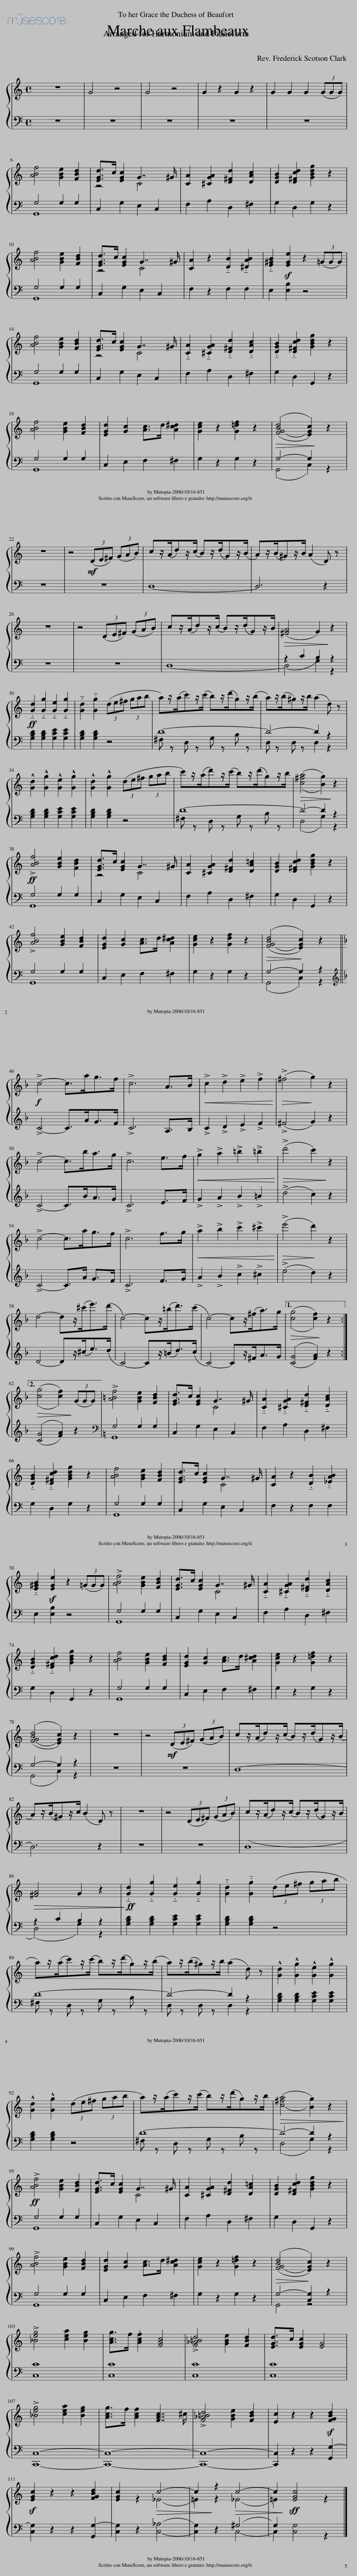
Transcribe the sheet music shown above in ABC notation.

X:1
%%score { ( 1 4 ) | ( 2 3 ) }
L:1/8
M:4/4
I:linebreak $
K:C
V:1 treble
V:4 treble
V:2 bass
V:3 bass
V:1
 z8 | G4 z4 | G4 z4 | G2 z2 G2 z2 | G2 G2 G2 (3(GGG) |$ %5
 [ABf]4 [GBe]2 [FBd]2 | [EGd]>c [EGc]2 G7/2 ^G/ | [CA]2 [^CGA]2 [D^Fd]2 [DAc]2 | [DGB]2 [D^Fcd]2 [GBdg]2 z2 |$ [ABf]4 [GBe]2 [FBd]2 | %10
 [EGd]>c [EGc]2 G7/2 ^G/ | [CA]2 z2 !tenuto!.[DB]2 !tenuto!.[^DAB]2 | !tenuto!.[E^GB]2 [EGe]2 z2 (3(=GGG) |$ [ABf]4 [GBe]2 [FBd]2 | [EGd]>c [EGc]2 G7/2 ^G/ | %15
 !tenuto!.[CA]2 !tenuto!.[^CGA]2 !tenuto!.[D^Fd]2 !tenuto!.[DAc]2 | !tenuto!.[DGB]2 !tenuto!.[D^Fcd]2 [GBdg]2 z2 |$ [ABf]4 [GBe]2 [FBd]2 | [EGd]2 [Gc]2 [Ac]>d [Ac^d]2 | [Gce]2 z2 [G=df]2 z2 | %20
!>(! ((([FGBd]4 [EGc]2))) z2!>)! |$ z8 | z4!mf! (3(DE^F) (3(GAB) | cz/(A/d)z/(c/ B)z/(d/G)z/(B/ | A)z/(B/^G)z/B/ (A2 D) z |$ %25
 z8 | z4 (3(DE^F) (3(GAB) | cz/(A/d)z/(c/ B)z/(d/G)z/B/ |!>(! ([^FA]4 G2)!>)! z2 |$!ff! !tenuto!.[Gd]2 !tenuto!.[Gg]2 !tenuto!.[Ge]2 !tenuto!.[Gg]2 | %30
 !tenuto!.[Gd]2 !tenuto!.[Gg]2 (3(de^f (3gab | a)z/(a/c')z/(c'/ b)z/(d'/g)z/(b/ | a)z/(b/^g)z/b/ (a2 d) z |$ !^![Gd]2 !^![Gg]2 !^![Ge]2 !^![Gg]2 | !^![Gd]2 !^![Gg]2 (3(de^f (3gab | %35
 c')z/(a/d')z/(c'/ b)z/(d'/g)z/b/ |!>(! (([c^fa]4 [Bg]2))!>)! z2 |$!ff! !>![ABf]4 [GBe]2 [FBd]2 | [EGd]>c [EGc]2 G7/2 ^G/ | [CA]2 [^CGA]2 [D^Fd]2 [DA=c]2 | %40
 [DGB]2 [D^Fcd]2 [GBdg]2 z2 |$ !>![ABf]4 [GBe]2 [FBd]2 | [EGd]2 [Gc]2 [Ac]>d [Ac^d]2 | [Gce]2 z2 [Gdf]2 z2 |!>(! ((([FGBd]4 [EGc]2)))!>)! z2 ||$ %45
[K:F]!f! !>!c4- c>ag>f | !>!c6 A>B |!<(! !>!c2 !>!d2 !>!e2 !>!f2!<)! |!>(! (!>!^f4 g2) z2!>)! |$ !>!c4- c>ba>g | %50
 !>!c6 e>f |!<(! !>!g2 !>!a2 !>!=b2 !>!=b2!<)! |!>(! (!>!d'4 c'2)!>)! z2 |$ !>!c4- c>ag>f | !>!c6 f>g | %55
!<(! !>!a2 !>!b2 !>!c'2 !>!^c'2!<)! |!>(! (!>!e'4 d'2) z2!>)! |$ d4- dz/(^c'<e')(d'/ | c4-) cz/(=b<d')(c'/ | c4-) cz/(^f<a)g/ |1 %60
!>(! (([cg]4 [cf]2)) z2!>)! :|2$!>(! (([cg]4 [cf]2))!>)! (3(GGG) ||[K:C] !>![ABf]4 [GBe]2 [FBd]2 | [EGd]>c [EGc]2 G7/2 ^G/ | !tenuto!.[CA]2 !tenuto!.[^CGA]2 !tenuto!.[D^Fd]2 !tenuto!.[DAc]2 |$ %65
 !tenuto!.[DGB]2 !tenuto!.[D^Fcd]2 [GBdg]2 z2 | [ABf]4 [GBe]2 [FBd]2 | [EGd]>c [EGc]2 G7/2 ^G/ | [CA]2 z2 !tenuto!.[DB]2 !tenuto!.[_EAB]2 |$ !tenuto!.[E^GB]2 [EGe]2 z2 (3(=GGG) | %70
 !>![ABf]4 [GBe]2 [FBd]2 | [EGd]>c [EGc]2 G7/2 ^G/ | !tenuto!.[CA]2 !tenuto!.[^CGA]2 !tenuto!.[D^Fd]2 !tenuto!.[DAc]2 |$ !tenuto!.[DGB]2 !tenuto!.[D^Fcd]2 [GBdg]2 z2 | [ABf]4 [GBe]2 [FBd]2 | %75
 [EGd]2 [Gc]2 [Ac]>d [A^cd]2 | [Gce]2 z2 [G=df]2 z2 |$ ((([FGBd]4 [EGc]2))) z2 | z8 | z4!mf! (3(DE^F) (3(GAB) | %80
 cz/(A/d)z/(c/ B)z/(d/G)z/(B/ |$ A)z/(B/^G)z/c/ (B2 D) z | z8 | z4 (3(DE^F) (3(GAB) | cz/(A/d)z/(c/ B)z/(d/G)z/B/ |$ %85
!>(! [^FA]4 G2 z2!>)! |!ff! !tenuto!.[Gd]2 !tenuto!.[Gg]2 !tenuto!.[Ge]2 !tenuto!.[Gg]2 | !tenuto!.[Gd]2 !tenuto!.[Gg]2 (3(de^f (3gab |$ a)z/(a/c')z/(c'/ b)z/(d'/g)z/(b/ | a)z/(b/^g)z/b/ (a2 d) z | %90
 !^![Gd]2 !^![Gg]2 !^![Ge]2 !^![Gg]2 |$ !^![Gd]2 !^![Gg]2 (3(de^f (3gab | a)z/(a/c')z/(c'/ b)z/(d'/g)z/b/ |!>(! (([c^fa]4 [Bg]2)) z2!>)! |$!ff! !>![ABf]4 [GBe]2 [FBd]2 | %95
 [EGd]>c [EGc]2 G7/2 ^G/ | [CA]2 [^CGA]2 [D^Fd]2 [DA=c]2 | [DGB]2 [D^Fcd]2 [GBdg]2 z2 |$ !>![ABf]4 [GBe]2 [FBd]2 | [EGd]2 [Gc]2 [Ac]>d [Ac^d]2 | %100
 [Gce]2 z2 [G=df]2 z2 |!>(! ((([FGBd]4 [EGc]2))) z2!>)! |$ !>![_Beg]4 [cea]2 [Beg]2 | [Acg]>f .[Acf]2 [FAc]4 | !>![F_A=Bd]4 [GBe]2 [FBd]2 | %105
 [EGd]>c [EGc]2 [EG]4 |$ !>![_Beg]4 [cea]2 [Beg]2 | [Acg]>f [Acf]2 [FAc]7/2 ^c/ | !>![F_A=Bd]4 [GBe]2 [FBd]2 | [Ec]2 z2 z2 [FGBd]2 |$ %110
 [EGc]2 z2 z2 [FGBd]2 | [EGc]2 z2!>(! c4- | c2!>)! z2!>(! c4-!>)! | c2 [EGc]4 z2 |] %114
V:2
 z8 | z8 | z8 | z8 | z8 |$ %5
 G,4 G,2 G,2 | C,2 G,2 E,2 C,2 | F,2 A,2 D,2 ^F,2 | G,2 D,2 G,2 z2 |$ G,4 G,2 G,2 | %10
 C,2 G,2 E,2 C,2 | F,2 z2 F,2 F,2 | E,2 [E,B,]2 z4 |$ G,4 G,2 G,2 | C,2 G,2 E,2 C,2 | %15
 F,2 A,2 D,2 ^F,2 | G,2 D,2 G,,2 z2 |$ G,4 G,2 G,2 | C,2 E,2 F,2 ^F,2 | G,2 z2 G,2 z2 | %20
 G,4- G,2 z2 |$ z8 | z8 | D,8- | D,6 z2 |$ %25
 z8 | z8 | D,8- | z2 C2 B,2 z2 |$ [G,B,D]2 [G,B,D]2 [G,CE]2 [G,CE]2 | %30
 [G,B,D]2 [G,B,D]2 z4 | D8- | D4- D2 z2 |$ [G,B,D]2 [G,B,D]2 [G,CE]2 [G,CE]2 | [G,B,D]2 [G,B,D]2 z4 | %35
 D8- | D4- D2 z2 |$ G,4 G,2 G,2 | C,2 G,2 E,2 C,2 | F,2 A,2 D,2 ^F,2 | %40
 G,2 D,2 G,,2 z2 |$ G,4 G,2 G,2 | C,2 E,2 F,2 ^F,2 | G,2 z2 G,2 z2 | G,4- G,2 z2 ||$ %45
[K:F][K:treble] !>!C4- C>AG>F | !>!C6 A,>B, | !>!C2 !>!D2 !>!E2 !>!F2 | (!>!^F4 G2) z2 |$ !>!C4- C>BA>G | %50
 !>!C6 E>F | !>!G2 !>!A2 !>!B2 !>!=B2 | (!>!d4 c2) z2 |$ !>!C4- C>A G>F | !>!C6 F>G | %55
 !>!A2 !>!B2 !>!c2 !>!^c2 | (!>!e4 d2) z2 |$ D4- Dz/(^c<e)(d/ | C4-) Cz/(=B<d)(c/ | C4-) Cz/^F<AG/ |1 %60
 (([CG]4 [FA]2)) z2 :|2$ (([CG]4 [FA]2)) z2 ||[K:C][K:bass] G,4 G,2 G,2 | C,2 G,2 E,2 C,2 | F,2 A,2 D,2 ^F,2 |$ %65
 G,2 D,2 G,2 z2 | G,4 G,2 G,2 | C,2 G,2 E,2 C,2 | F,2 z2 F,2 F,2 |$ E,2 [E,B,]2 z4 | %70
 G,4 G,2 G,2 | C,2 G,2 E,2 C,2 | F,2 A,2 D,2 ^F,2 |$ G,2 D,2 G,,2 z2 | G,4 G,2 G,2 | %75
 C,2 E,2 F,2 ^F,2 | G,2 z2 G,2 z2 |$ G,4- G,2 z2 | z8 | z8 | %80
 D,8- |$ D,6 z2 | z8 | z8 | D,8 |$ %85
 z2 C2 B,2 z2 | [G,B,D]2 [G,B,D]2 [G,CE]2 [G,CE]2 | [G,B,D]2 [G,B,D]2 z4 |$ D8- | D4- D2 z2 | %90
 [G,B,D]2 [G,B,D]2 [G,CE]2 [G,CE]2 |$ [G,B,D]2 [G,B,D]2 z4 | D8- | D4- D2 z2 |$ G,4 G,2 G,2 | %95
 C,2 G,2 E,2 C,2 | F,2 A,2 D,2 ^F,2 | G,2 D,2 G,,2 z2 |$ G,4 G,2 G,2 | C,2 E,2 F,2 ^F,2 | %100
 G,2 z2 G,2 z2 | G,4- [C,G,]2 z2 |$ [C,C]8 | [C,C]8 | [C,C]8 | %105
 [C,C]8 |$ [C,,C,]8- | [C,,C,]8- | [C,,C,]8- | [C,,C,]2 z2 z2 [G,,G,-]2 |$ %110
 [C,G,]2 z2 z2 [G,,G,-]2 | [C,G,]2 z2 ([C,-_A,]4 | [C,G,]2) z2 (^G,4 | G,2) [C,G,]4 z2 |] %114
V:3
 x8 | x8 | x8 | x8 | x8 |$ %5
 G,,8 | x8 | x8 | x8 |$ G,,8 | %10
 x8 | x8 | x8 |$ G,,8 | x8 | %15
 x8 | x8 |$ G,,8 | x8 | x8 | %20
 (G,,4 C,2) x2 |$ x8 | x8 | x8 | x8 |$ %25
 x8 | x8 | x8 | D,4 G,2 z2 |$ x8 | %30
 x8 | ^F, z D, z G, z B, z | D, z D, z D,2 z2 |$ x8 | x8 | %35
 ^F, z D, z G, z B, z | (D,4 G,2) z2 |$ G,,8 | x8 | x8 | %40
 x8 |$ G,,8 | x8 | x8 | (G,,4 C,2) z2 ||$ %45
[K:F][K:treble] x8 | x8 | x8 | x8 |$ x8 | %50
 x8 | x8 | x8 |$ x8 | x8 | %55
 x8 | x8 |$ x8 | x8 | x8 |1 %60
 x8 :|2$ x8 ||[K:C][K:bass] G,,8 | x8 | x8 |$ %65
 x8 | G,,8 | x8 | x8 |$ x8 | %70
 G,,8 | x8 | x8 |$ x8 | G,,8 | %75
 x8 | x8 |$ (G,,4 C,2) z2 | x8 | x8 | %80
 x8 |$ x8 | x8 | x8 | x8 |$ %85
 (D,4 G,2) z2 | x8 | x8 |$ ^F, z D, z G, z B, z | D, z D, z D,2 z2 | %90
 x8 |$ x8 | ^F, z D, z G, z B, z | (D,4 G,2) z2 |$ G,,8 | %95
 x8 | x8 | x8 |$ G,,8 | x8 | %100
 x8 | G,,4 z4 |$ x8 | x8 | x8 | %105
 x8 |$ x8 | x8 | x8 | x8 |$ %110
 x8 | x8 | x4 C,4- | C,2 x6 |] %114
V:4
 x8 | x8 | x8 | x8 | x8 |$ %5
 x8 | z4 C4 | x8 | x8 |$ x8 | %10
 z4 C4 | x8 | x8 |$ x8 | z4 C4 | %15
 x8 | x8 |$ x8 | x8 | x8 | %20
 x8 |$ x8 | x8 | x8 | x8 |$ %25
 x8 | x8 | x8 | x8 |$ x8 | %30
 x8 | x8 | x8 |$ x8 | x8 | %35
 x8 | x8 |$ x8 | z4 C4 | x8 | %40
 x8 |$ x8 | x8 | x8 | x8 ||$ %45
[K:F] x8 | x8 | x8 | x8 |$ x8 | %50
 x8 | x8 | x8 |$ x8 | x8 | %55
 x8 | x8 |$ x8 | x8 | x8 |1 %60
 x8 :|2$ x8 ||[K:C] x8 | x4 C4 | x8 |$ %65
 x8 | x8 | x4 C4 | x8 |$ x8 | %70
 x8 | x4 C4 | x8 |$ x8 | x8 | %75
 x8 | x8 |$ x8 | x8 | x8 | %80
 x8 |$ x8 | x8 | x8 | x8 |$ %85
 x8 | x8 | x8 |$ x8 | x8 | %90
 x8 |$ x8 | x8 | x8 |$ x8 | %95
 x4 C4 | x8 | x8 |$ x8 | x8 | %100
 x8 | x8 |$ x8 | x8 | x8 | %105
 x8 |$ x8 | x8 | x8 | x8 |$ %110
 x8 | x4 (_E4 | =E2) z2 (_E4 | =E2) x6 |] %114
